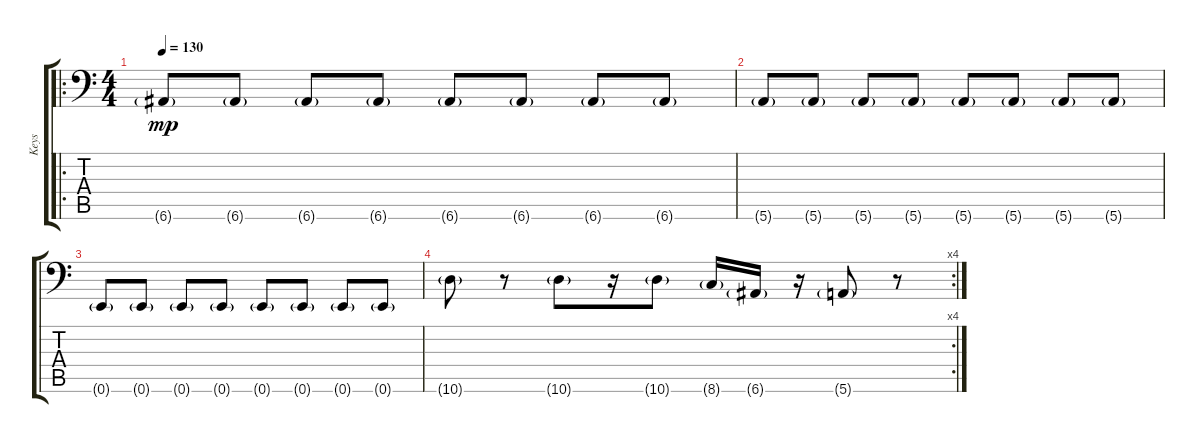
\track ("Keys" "Keys") {instrument synthbass1}
\staff {score tabs}
\tuning (E3 B2 G2 D2 A1 E1) {hide}
\ro
\ts (4 4)
\tempo 130
\clef f4
\ks c
6.6{g}.8{dy mp} 6.6{g}.8 6.6{g}.8 6.6{g}.8 6.6{g}.8 6.6{g}.8 6.6{g}.8 6.6{g}.8 |
5.6{g}.8 5.6{g}.8 5.6{g}.8 5.6{g}.8 5.6{g}.8 5.6{g}.8 5.6{g}.8 5.6{g}.8 |
0.6{g}.8 0.6{g}.8 0.6{g}.8 0.6{g}.8 0.6{g}.8 0.6{g}.8 0.6{g}.8 0.6{g}.8 |
\rc 4
10.6{g}.8 r.8 10.6{g}.8 r.16 10.6{g}.8 8.6{g}.16 6.6{g}.16 r.16 5.6{g}.8 r.8
